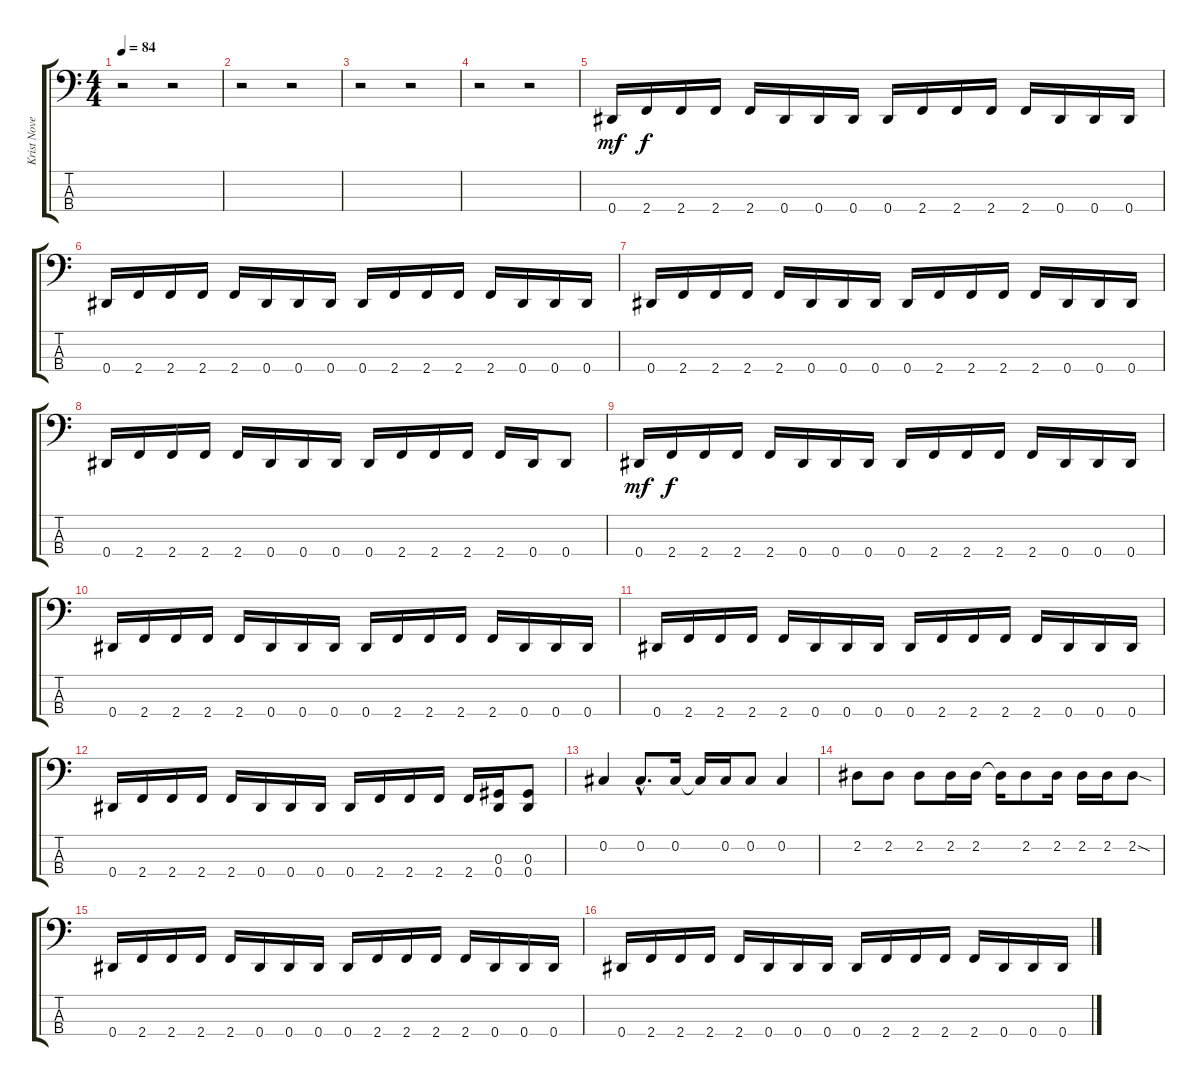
\track ("Krist Noveselic (Bass)" "Krist Nove") {instrument electricbasspick}
\staff {score tabs}
\tuning (Gb2 Db2 Ab1 Eb1) {hide}
\ts (4 4)
\tempo 84
\clef f4
\ks c
r.2{dy mf instrument electricbasspick} r.2 |
r.2 r.2 |
r.2 r.2 |
r.2 r.2 |
0.4.16 2.4.16{dy f} 2.4.16 2.4.16 2.4.16 0.4.16 0.4.16 0.4.16 0.4.16 2.4.16 2.4.16 2.4.16 2.4.16 0.4.16 0.4.16 0.4.16 |
0.4.16 2.4.16 2.4.16 2.4.16 2.4.16 0.4.16 0.4.16 0.4.16 0.4.16 2.4.16 2.4.16 2.4.16 2.4.16 0.4.16 0.4.16 0.4.16 |
0.4.16 2.4.16 2.4.16 2.4.16 2.4.16 0.4.16 0.4.16 0.4.16 0.4.16 2.4.16 2.4.16 2.4.16 2.4.16 0.4.16 0.4.16 0.4.16 |
0.4.16 2.4.16 2.4.16 2.4.16 2.4.16 0.4.16 0.4.16 0.4.16 0.4.16 2.4.16 2.4.16 2.4.16 2.4.16 0.4.16 0.4.8 |
0.4.16{dy mf} 2.4.16{dy f} 2.4.16 2.4.16 2.4.16 0.4.16 0.4.16 0.4.16 0.4.16 2.4.16 2.4.16 2.4.16 2.4.16 0.4.16 0.4.16 0.4.16 |
0.4.16 2.4.16 2.4.16 2.4.16 2.4.16 0.4.16 0.4.16 0.4.16 0.4.16 2.4.16 2.4.16 2.4.16 2.4.16 0.4.16 0.4.16 0.4.16 |
0.4.16 2.4.16 2.4.16 2.4.16 2.4.16 0.4.16 0.4.16 0.4.16 0.4.16 2.4.16 2.4.16 2.4.16 2.4.16 0.4.16 0.4.16 0.4.16 |
0.4.16 2.4.16 2.4.16 2.4.16 2.4.16 0.4.16 0.4.16 0.4.16 0.4.16 2.4.16 2.4.16 2.4.16 2.4.16 (0.3 0.4).16 (0.3 0.4).8 |
0.2.4 0.2{hac}.8{d} 0.2.16 0.2{t}.16 0.2.16 0.2.8 0.2.4 |
2.2.8 2.2.8 2.2.8 2.2.16 2.2.16 2.2{t}.16 2.2.8 2.2.16 2.2.16 2.2.16 2.2{sod}.8 |
0.4.16 2.4.16 2.4.16 2.4.16 2.4.16 0.4.16 0.4.16 0.4.16 0.4.16 2.4.16 2.4.16 2.4.16 2.4.16 0.4.16 0.4.16 0.4.16 |
0.4.16 2.4.16 2.4.16 2.4.16 2.4.16 0.4.16 0.4.16 0.4.16 0.4.16 2.4.16 2.4.16 2.4.16 2.4.16 0.4.16 0.4.16 0.4.16
